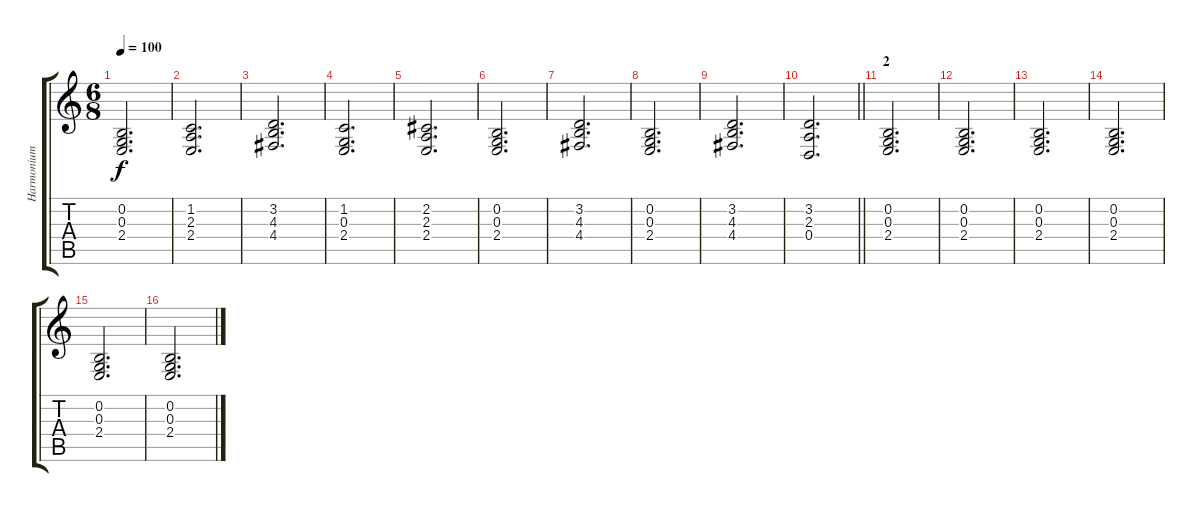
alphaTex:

\track ("Harmonium" "Harmonium") {instrument reedorgan}
\staff {score tabs}
\tuning (E4 B3 G3 D3 A2 E2) {hide}
\ts (6 8)
\tempo 100
\clef g2
\ks c
(0.2 0.3 2.4).2{d dy f} |
(1.2 2.3 2.4).2{d} |
(3.2 4.3 4.4).2{d} |
(1.2 0.3 2.4).2{d} |
(2.2 2.3 2.4).2{d} |
(0.2 0.3 2.4).2{d} |
(3.2 4.3 4.4).2{d} |
(0.2 0.3 2.4).2{d} |
(3.2 4.3 4.4).2{d} |
\barLineRight lightlight
(3.2 2.3 0.4).2{d} |
\section ("" "2")
(0.2 0.3 2.4).2{d} |
(0.2 0.3 2.4).2{d} |
(0.2 0.3 2.4).2{d} |
(0.2 0.3 2.4).2{d} |
(0.2 0.3 2.4).2{d} |
(0.2 0.3 2.4).2{d}
